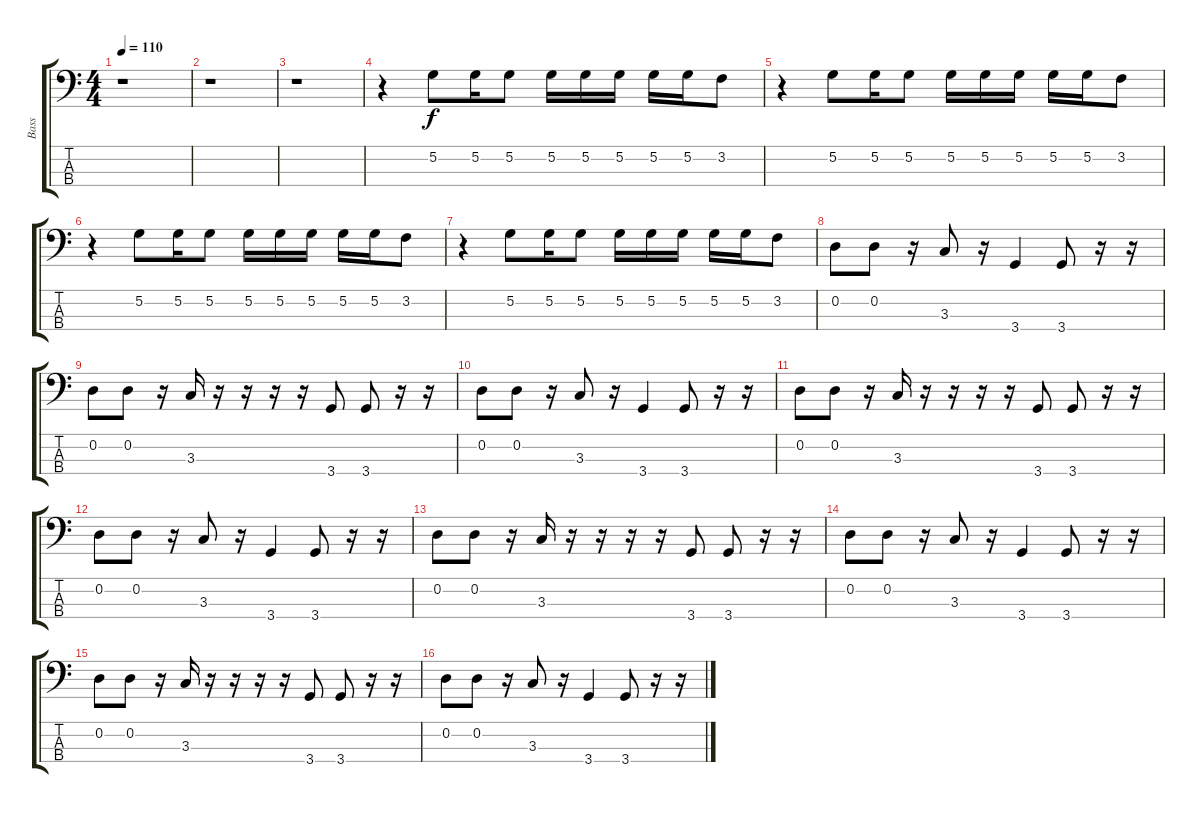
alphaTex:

\track ("Bass" "Bass") {instrument electricbasspick}
\staff {score tabs}
\tuning (G2 D2 A1 E1) {hide}
\ts (4 4)
\tempo 110
\clef f4
\ks c
r.1{dy f} |
r.1 |
r.1 |
r.4 5.2.8 5.2.16 5.2.8 5.2.16 5.2.16 5.2.16 5.2.16 5.2.16 3.2.8 |
r.4 5.2.8 5.2.16 5.2.8 5.2.16 5.2.16 5.2.16 5.2.16 5.2.16 3.2.8 |
r.4 5.2.8 5.2.16 5.2.8 5.2.16 5.2.16 5.2.16 5.2.16 5.2.16 3.2.8 |
r.4 5.2.8 5.2.16 5.2.8 5.2.16 5.2.16 5.2.16 5.2.16 5.2.16 3.2.8 |
0.2.8 0.2.8 r.16 3.3.8 r.16 3.4.4 3.4.8 r.16 r.16 |
0.2.8 0.2.8 r.16 3.3.16 r.16 r.16 r.16 r.16 3.4.8 3.4.8 r.16 r.16 |
0.2.8 0.2.8 r.16 3.3.8 r.16 3.4.4 3.4.8 r.16 r.16 |
0.2.8 0.2.8 r.16 3.3.16 r.16 r.16 r.16 r.16 3.4.8 3.4.8 r.16 r.16 |
0.2.8 0.2.8 r.16 3.3.8 r.16 3.4.4 3.4.8 r.16 r.16 |
0.2.8 0.2.8 r.16 3.3.16 r.16 r.16 r.16 r.16 3.4.8 3.4.8 r.16 r.16 |
0.2.8 0.2.8 r.16 3.3.8 r.16 3.4.4 3.4.8 r.16 r.16 |
0.2.8 0.2.8 r.16 3.3.16 r.16 r.16 r.16 r.16 3.4.8 3.4.8 r.16 r.16 |
0.2.8 0.2.8 r.16 3.3.8 r.16 3.4.4 3.4.8 r.16 r.16
